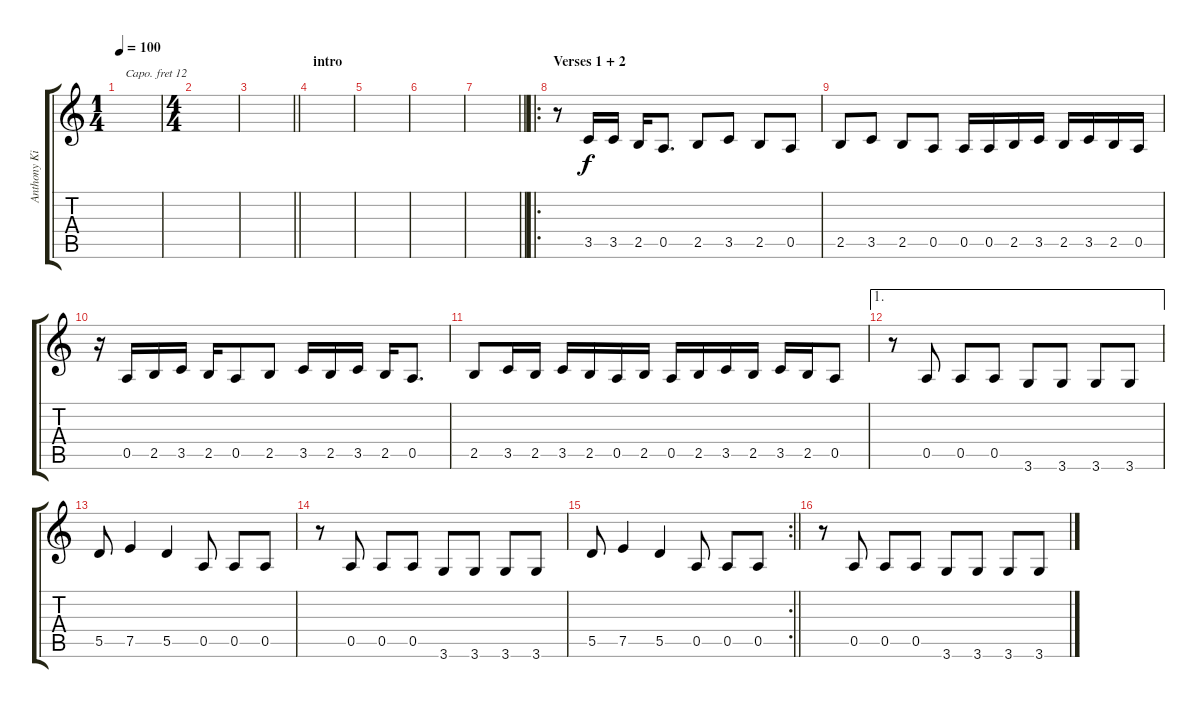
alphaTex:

\track ("Anthony Kiedis - Vocal" "Anthony Ki") {instrument lead8bassandlead}
\staff {score tabs}
\capo 12
\tuning (E4 B3 G3 D3 A2 E2) {hide}
\ts (1 4)
\tempo 100
\clef g2
\ks c
|
\ts (4 4)
|
\barLineRight lightlight
|
\section ("" "intro")
|
|
|
\barLineRight lightlight
|
\ro
\section ("" "Verses 1 + 2")
r.8 3.5.16 3.5.16 2.5.16 0.5.8{d} 2.5.8 3.5.8 2.5.8 0.5.8 |
2.5.8 3.5.8 2.5.8 0.5.8 0.5.16 0.5.16 2.5.16 3.5.16 2.5.16 3.5.16 2.5.16 0.5.16 |
r.16 0.5.16 2.5.16 3.5.16 2.5.16 0.5.8 2.5.8 3.5.16 2.5.16 3.5.16 2.5.16 0.5.8{d} |
2.5.8 3.5.16 2.5.16 3.5.16 2.5.16 0.5.16 2.5.16 0.5.16 2.5.16 3.5.16 2.5.16 3.5.16 2.5.16 0.5.8 |
\ae 1
r.8 0.5.8 0.5.8 0.5.8 3.6.8 3.6.8 3.6.8 3.6.8 |
5.5.8 7.5.4 5.5.4 0.5.8 0.5.8 0.5.8 |
r.8 0.5.8 0.5.8 0.5.8 3.6.8 3.6.8 3.6.8 3.6.8 |
\rc 2
\barLineRight lightlight
5.5.8 7.5.4 5.5.4 0.5.8 0.5.8 0.5.8 |
r.8 0.5.8 0.5.8 0.5.8 3.6.8 3.6.8 3.6.8 3.6.8
